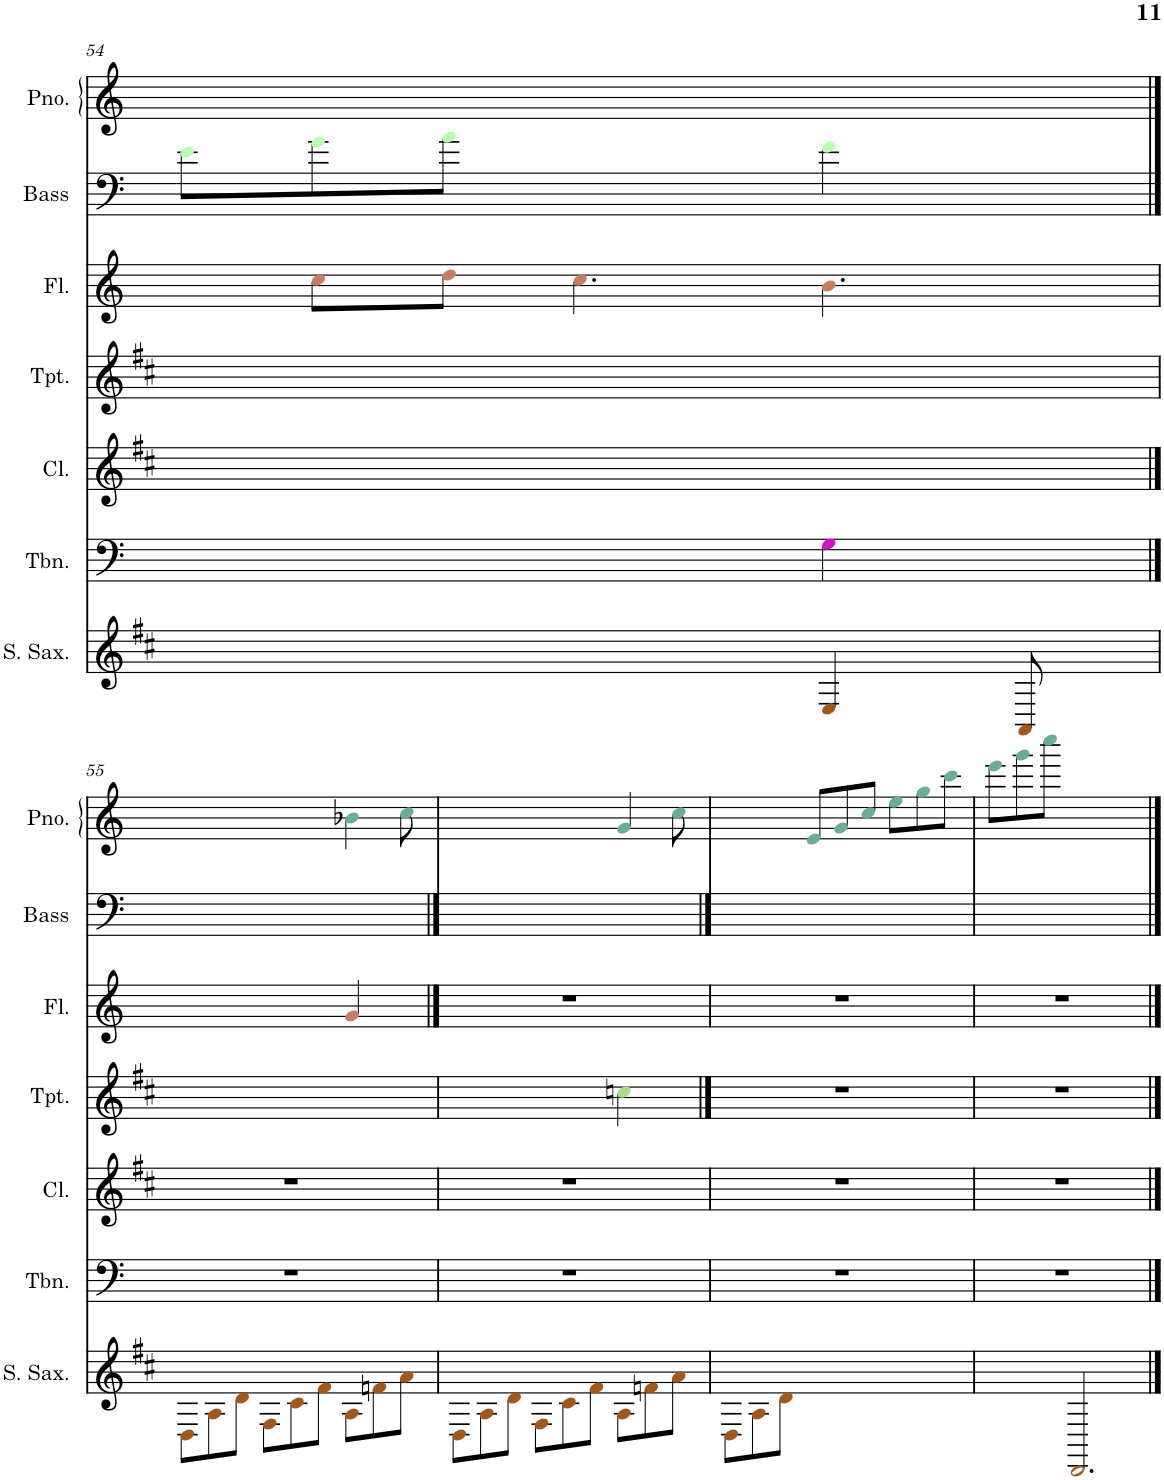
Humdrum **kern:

**kern	**kern	**kern	**kern	**kern	**kern	**kern
*part7	*part6	*part5	*part4	*part3	*part2	*part1
*staff7	*staff6	*staff5	*staff4	*staff3	*staff2	*staff1
*I"Soprano Saxophone	*I"Trombone	*I"Clarinet	*I"Trumpet	*I"Flute	*I"Acoustic Bass	*I"Piano
*I'S. Sax.	*I'Tbn.	*I'Cl.	*I'Tpt.	*I'Fl.	*I'Bass	*I'Pno.
!!LO:PB:g=z
*clefG2	*clefF4	*clefG2	*clefG2	*clefG2	*clefF4	*clefG2
*Trd1c2	*	*Trd1c2	*Trd1c2	*	*Trd7c12	*
*k[f#c#]	*k[]	*k[f#c#]	*k[f#c#]	*k[]	*k[]	*k[]
*M9/8	*M9/8	*M9/8	*M9/8	*M9/8	*M9/8	*M9/8
=54	=54	=54	=54	=54	=54	=54
2.ryy	2.ryy	1ryy	1ryy	8ryy	8ei\L	1ryy
.	.	.	.	8ccj\L	8gi\	.
.	.	.	.	8ddj\J	8ai\J	.
.	.	.	.	4.ccj\	4.ryy	.
4EZ/	4GV\	.	.	4.bj\	4fi\	.
8AAZ/	8ryy	8ryy	8ryy	.	8ryy	8ryy
!!LO:LB:g=z
==55	==55	==55	==55	==55	==55	==55
8DZ\L	8%9r	8%9r	1ryy	2.ryy	1ryy	2.ryy
8AZ\	.	.	.	.	.	.
8dZ\J	.	.	.	.	.	.
8F#Z\L	.	.	.	.	.	.
8c#Z\	.	.	.	.	.	.
8f#Z\J	.	.	.	.	.	.
8AZ\L	.	.	.	4gj/	.	4b-XN\
8fnZ\	.	.	.	.	.	.
8aZ\J	.	.	8ryy	8ryy	8ryy	8ccN\
=56	=56	=56	=56	=56	=56	=56
8DZ\L	8%9r	8%9r	2.ryy	8%9r	1ryy	2.ryy
8AZ\	.	.	.	.	.	.
8dZ\J	.	.	.	.	.	.
8F#Z\L	.	.	.	.	.	.
8c#Z\	.	.	.	.	.	.
8f#Z\J	.	.	.	.	.	.
8AZ\L	.	.	4ccnl\	.	.	4gN/
8fnZ\	.	.	.	.	.	.
8aZ\J	.	.	8ryy	.	8ryy	8ccN\
=57	=57	=57	=57	=57	=57	=57
8DZ\L	8%9r	8%9r	8%9r	8%9r	1ryy	4.ryy
8AZ\	.	.	.	.	.	.
8dZ\J	.	.	.	.	.	.
2.ryy	.	.	.	.	.	8eN/L
.	.	.	.	.	.	8gN/
.	.	.	.	.	.	8ccN/J
.	.	.	.	.	.	8eeN\L
.	.	.	.	.	.	8ggN\
.	.	.	.	.	8ryy	8cccN\J
=58	=58	=58	=58	=58	=58	=58
4.ryy	8%9r	8%9r	8%9r	8%9r	1ryy	8eeeN\L
.	.	.	.	.	.	8gggN\
.	.	.	.	.	.	8ccccN\J
2.DDZ/	.	.	.	.	.	2.ryy
.	.	.	.	.	8ryy	.
==	==	==	==	==	==	==
*-	*-	*-	*-	*-	*-	*-
